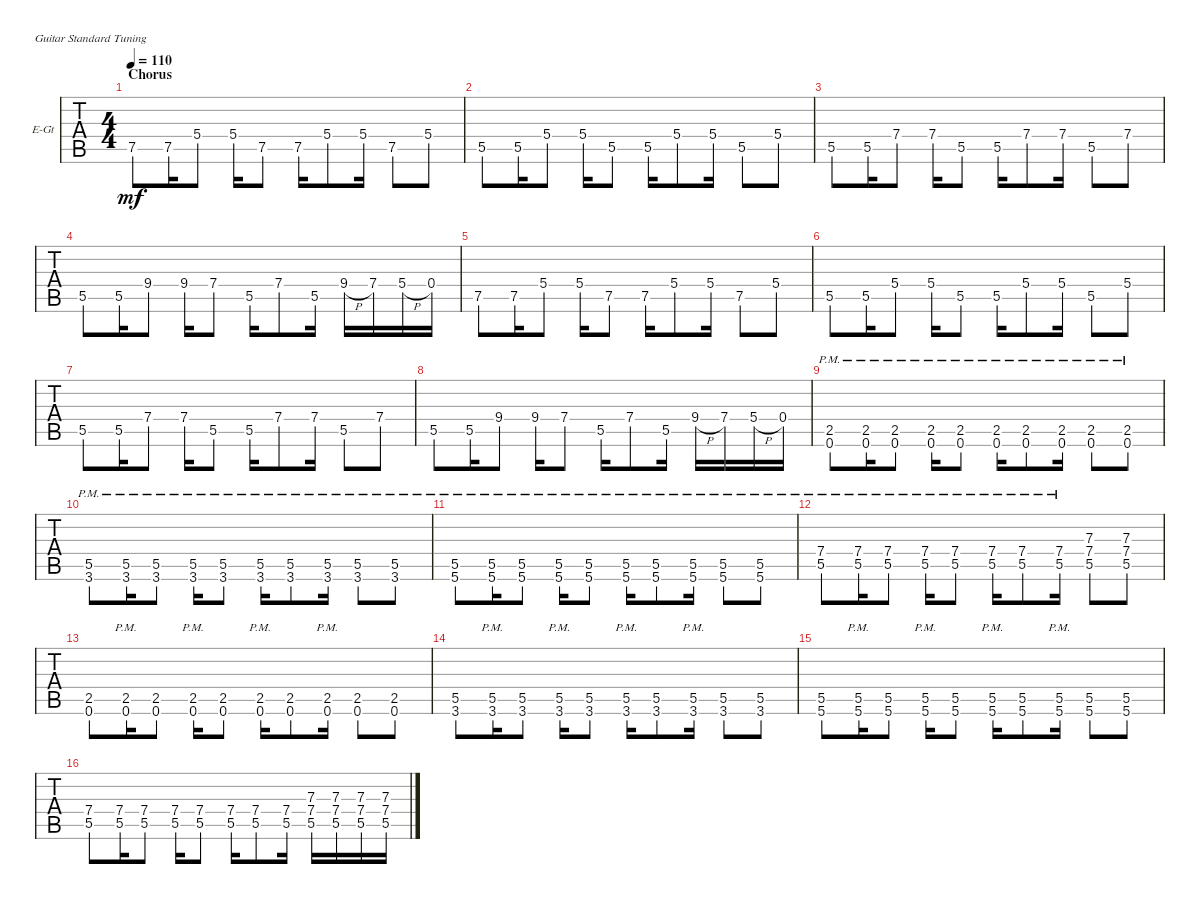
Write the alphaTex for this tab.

\defaultSystemsLayout 4
\bracketExtendMode groupsimilarinstruments
\firstSystemTrackNameOrientation horizontal
\otherSystemsTrackNameOrientation horizontal
\track ("Matthew" "E-Gt") {instrument distortionguitar}
\staff {tabs}
\tuning (E4 B3 G3 D3 A2 E2)
\ts (4 4)
\section ("" "Chorus")
\tempo 110
\clef g2
\ks c
7.5.8{dy mf} 7.5.16 5.4.8 5.4.16 7.5.8 7.5.16 5.4.8 5.4.16 7.5.8 5.4.8 |
5.5.8 5.5.16 5.4.8 5.4.16 5.5.8 5.5.16 5.4.8 5.4.16 5.5.8 5.4.8 |
5.5.8 5.5.16 7.4.8 7.4.16 5.5.8 5.5.16 7.4.8 7.4.16 5.5.8 7.4.8 |
5.5.8 5.5.16 9.4.8 9.4.16 7.4.8 5.5.16 7.4.8 5.5.16 9.4{h}.16 7.4.16 5.4{h}.16 0.4.16 |
7.5.8 7.5.16 5.4.8 5.4.16 7.5.8 7.5.16 5.4.8 5.4.16 7.5.8 5.4.8 |
5.5.8 5.5.16 5.4.8 5.4.16 5.5.8 5.5.16 5.4.8 5.4.16 5.5.8 5.4.8 |
5.5.8 5.5.16 7.4.8 7.4.16 5.5.8 5.5.16 7.4.8 7.4.16 5.5.8 7.4.8 |
5.5.8 5.5.16 9.4.8 9.4.16 7.4.8 5.5.16 7.4.8 5.5.16 9.4{h}.16 7.4.16 5.4{h}.16 0.4.16 |
(2.5{pm} 0.6{pm}).8 (2.5{pm} 0.6{pm}).16 (0.6{pm} 2.5{pm}).8 (0.6{pm} 2.5{pm}).16 (2.5{pm} 0.6{pm}).8 (2.5{pm} 0.6{pm}).16 (0.6{pm} 2.5{pm}).8 (0.6{pm} 2.5{pm}).16 (2.5{pm} 0.6{pm}).8 (0.6{pm} 2.5{pm}).8 |
(5.5{pm} 3.6{pm}).8 (5.5{pm} 3.6{pm}).16 (3.6{pm} 5.5{pm}).8 (3.6{pm} 5.5{pm}).16 (5.5{pm} 3.6{pm}).8 (5.5{pm} 3.6{pm}).16 (3.6{pm} 5.5{pm}).8 (3.6{pm} 5.5{pm}).16 (5.5{pm} 3.6{pm}).8 (3.6{pm} 5.5{pm}).8 |
(5.5{pm} 5.6{pm}).8 (5.5{pm} 5.6{pm}).16 (5.6{pm} 5.5{pm}).8 (5.6{pm} 5.5{pm}).16 (5.5{pm} 5.6{pm}).8 (5.5{pm} 5.6{pm}).16 (5.6{pm} 5.5{pm}).8 (5.6{pm} 5.5{pm}).16 (5.5{pm} 5.6{pm}).8 (5.6{pm} 5.5{pm}).8 |
(5.5{pm} 7.4{pm}).8 (5.5{pm} 7.4{pm}).16 (7.4{pm} 5.5{pm}).8 (7.4{pm} 5.5{pm}).16 (7.4{pm} 5.5{pm}).8 (5.5{pm} 7.4{pm}).16 (7.4{pm} 5.5{pm}).8 (5.5{pm} 7.4{pm}).16 (7.4 5.5 7.3).8 (7.4 5.5 7.3).8 |
(2.5 0.6).8 (2.5{pm} 0.6{pm}).16 (0.6 2.5).8 (0.6{pm} 2.5{pm}).16 (2.5 0.6).8 (2.5{pm} 0.6{pm}).16 (0.6 2.5).8 (0.6{pm} 2.5{pm}).16 (2.5 0.6).8 (0.6 2.5).8 |
(5.5 3.6).8 (5.5{pm} 3.6{pm}).16 (3.6 5.5).8 (3.6{pm} 5.5{pm}).16 (5.5 3.6).8 (5.5{pm} 3.6{pm}).16 (3.6 5.5).8 (3.6{pm} 5.5{pm}).16 (5.5 3.6).8 (3.6 5.5).8 |
(5.5 5.6).8 (5.5{pm} 5.6{pm}).16 (5.6 5.5).8 (5.6{pm} 5.5{pm}).16 (5.5 5.6).8 (5.5{pm} 5.6{pm}).16 (5.6 5.5).8 (5.6{pm} 5.5{pm}).16 (5.5 5.6).8 (5.6 5.5).8 |
(5.5 7.4).8 (5.5 7.4).16 (7.4 5.5).8 (7.4 5.5).16 (7.4 5.5).8 (5.5 7.4).16 (7.4 5.5).8 (5.5 7.4).16 (7.4 5.5 7.3).16 (7.4 5.5 7.3).16 (7.4 5.5 7.3).16 (7.4 5.5 7.3).16
